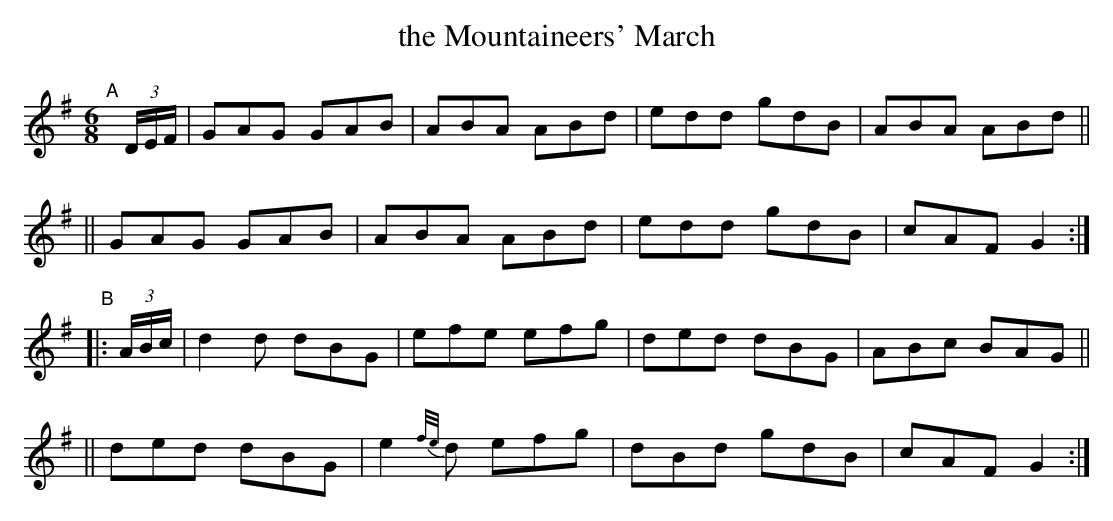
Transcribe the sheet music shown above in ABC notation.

X:1
T: the Mountaineers' March
M: 6/8
L: 1/8
K: G
"^A"[|] (3D/E/F/ \
|  GAG GAB | ABA ABd | edd gdB | ABA ABd ||
|| GAG GAB | ABA ABd | edd gdB | cAF G2 :|
"^B"|: (3A/B/c/ \
|  d2d dBG | efe efg | ded dBG | ABc BAG ||
|| ded dBG | e2{f/e/}d efg | dBd gdB | cAF G2 :|
